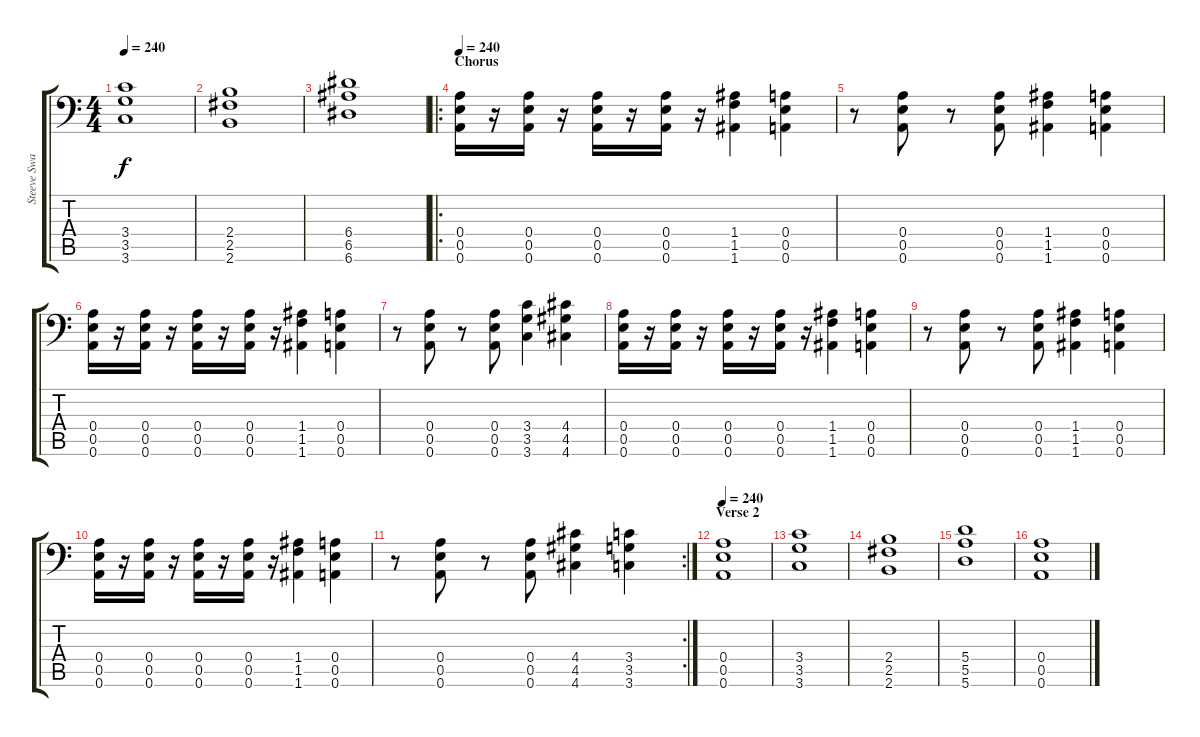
\track ("Steeve Swanson - Overdub/Solo" "Steeve Swa") {instrument overdrivenguitar}
\staff {score tabs}
\tuning (B3 Gb3 D3 A2 E2 A1) {hide}
\ts (4 4)
\tempo 240
\clef f4
\ks c
(3.4 3.5 3.6).1{dy f} |
(2.4 2.5 2.6).1 |
(6.4 6.5 6.6).1 |
\ro
\section ("" "Chorus")
\tempo 240
(0.4 0.5 0.6).16{volume 12 balance 12 instrument overdrivenguitar} r.16 (0.4 0.5 0.6).16 r.16 (0.4 0.5 0.6).16 r.16 (0.4 0.5 0.6).16 r.16 (1.4 1.5 1.6).4 (0.4 0.5 0.6).4 |
r.8 (0.4 0.5 0.6).8 r.8 (0.4 0.5 0.6).8 (1.4 1.5 1.6).4 (0.4 0.5 0.6).4 |
(0.4 0.5 0.6).16 r.16 (0.4 0.5 0.6).16 r.16 (0.4 0.5 0.6).16 r.16 (0.4 0.5 0.6).16 r.16 (1.4 1.5 1.6).4 (0.4 0.5 0.6).4 |
r.8 (0.4 0.5 0.6).8 r.8 (0.4 0.5 0.6).8 (3.4 3.5 3.6).4 (4.4 4.5 4.6).4 |
(0.4 0.5 0.6).16 r.16 (0.4 0.5 0.6).16 r.16 (0.4 0.5 0.6).16 r.16 (0.4 0.5 0.6).16 r.16 (1.4 1.5 1.6).4 (0.4 0.5 0.6).4 |
r.8 (0.4 0.5 0.6).8 r.8 (0.4 0.5 0.6).8 (1.4 1.5 1.6).4 (0.4 0.5 0.6).4 |
(0.4 0.5 0.6).16 r.16 (0.4 0.5 0.6).16 r.16 (0.4 0.5 0.6).16 r.16 (0.4 0.5 0.6).16 r.16 (1.4 1.5 1.6).4 (0.4 0.5 0.6).4 |
\rc 2
r.8 (0.4 0.5 0.6).8 r.8 (0.4 0.5 0.6).8 (4.4 4.5 4.6).4 (3.4 3.5 3.6).4 |
\section ("" "Verse 2")
\tempo 240
(0.4 0.5 0.6).1{volume 12 balance 12 instrument overdrivenguitar} |
(3.4 3.5 3.6).1 |
(2.4 2.5 2.6).1 |
(5.4 5.5 5.6).1 |
(0.4 0.5 0.6).1
